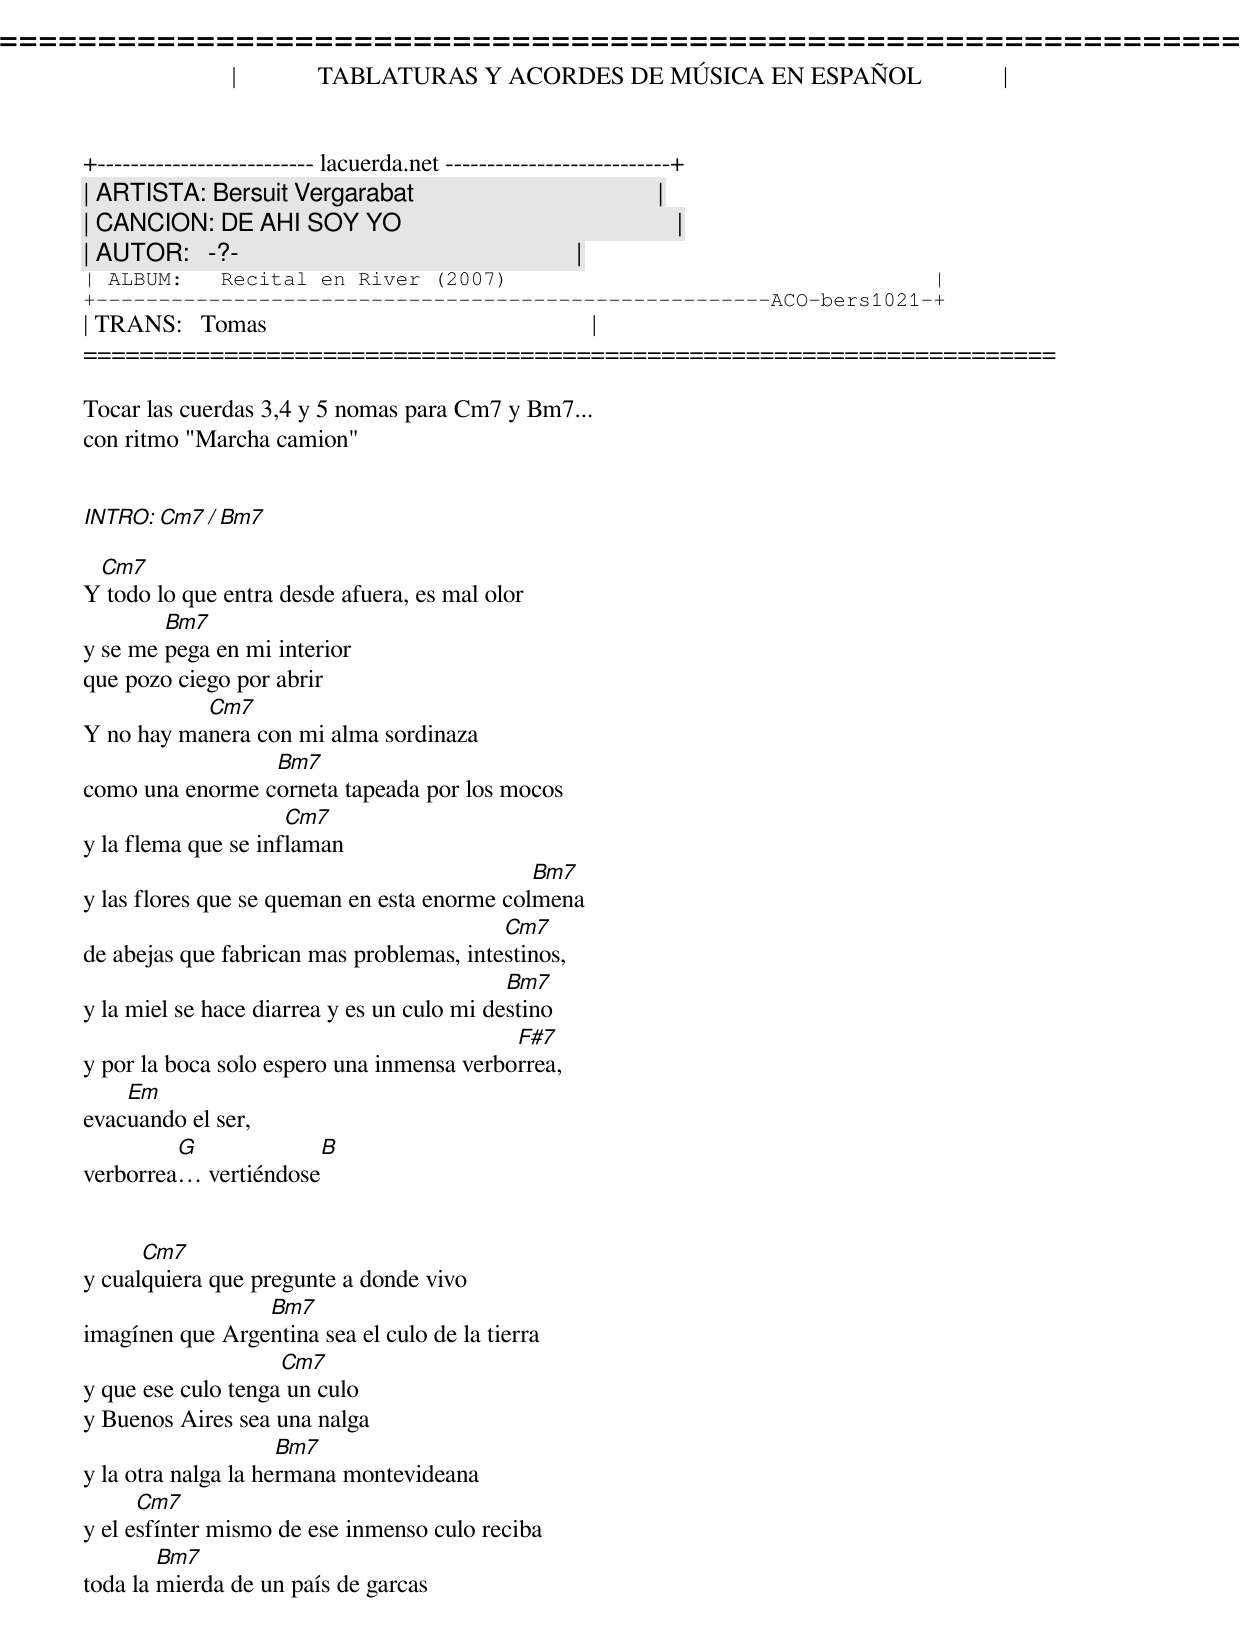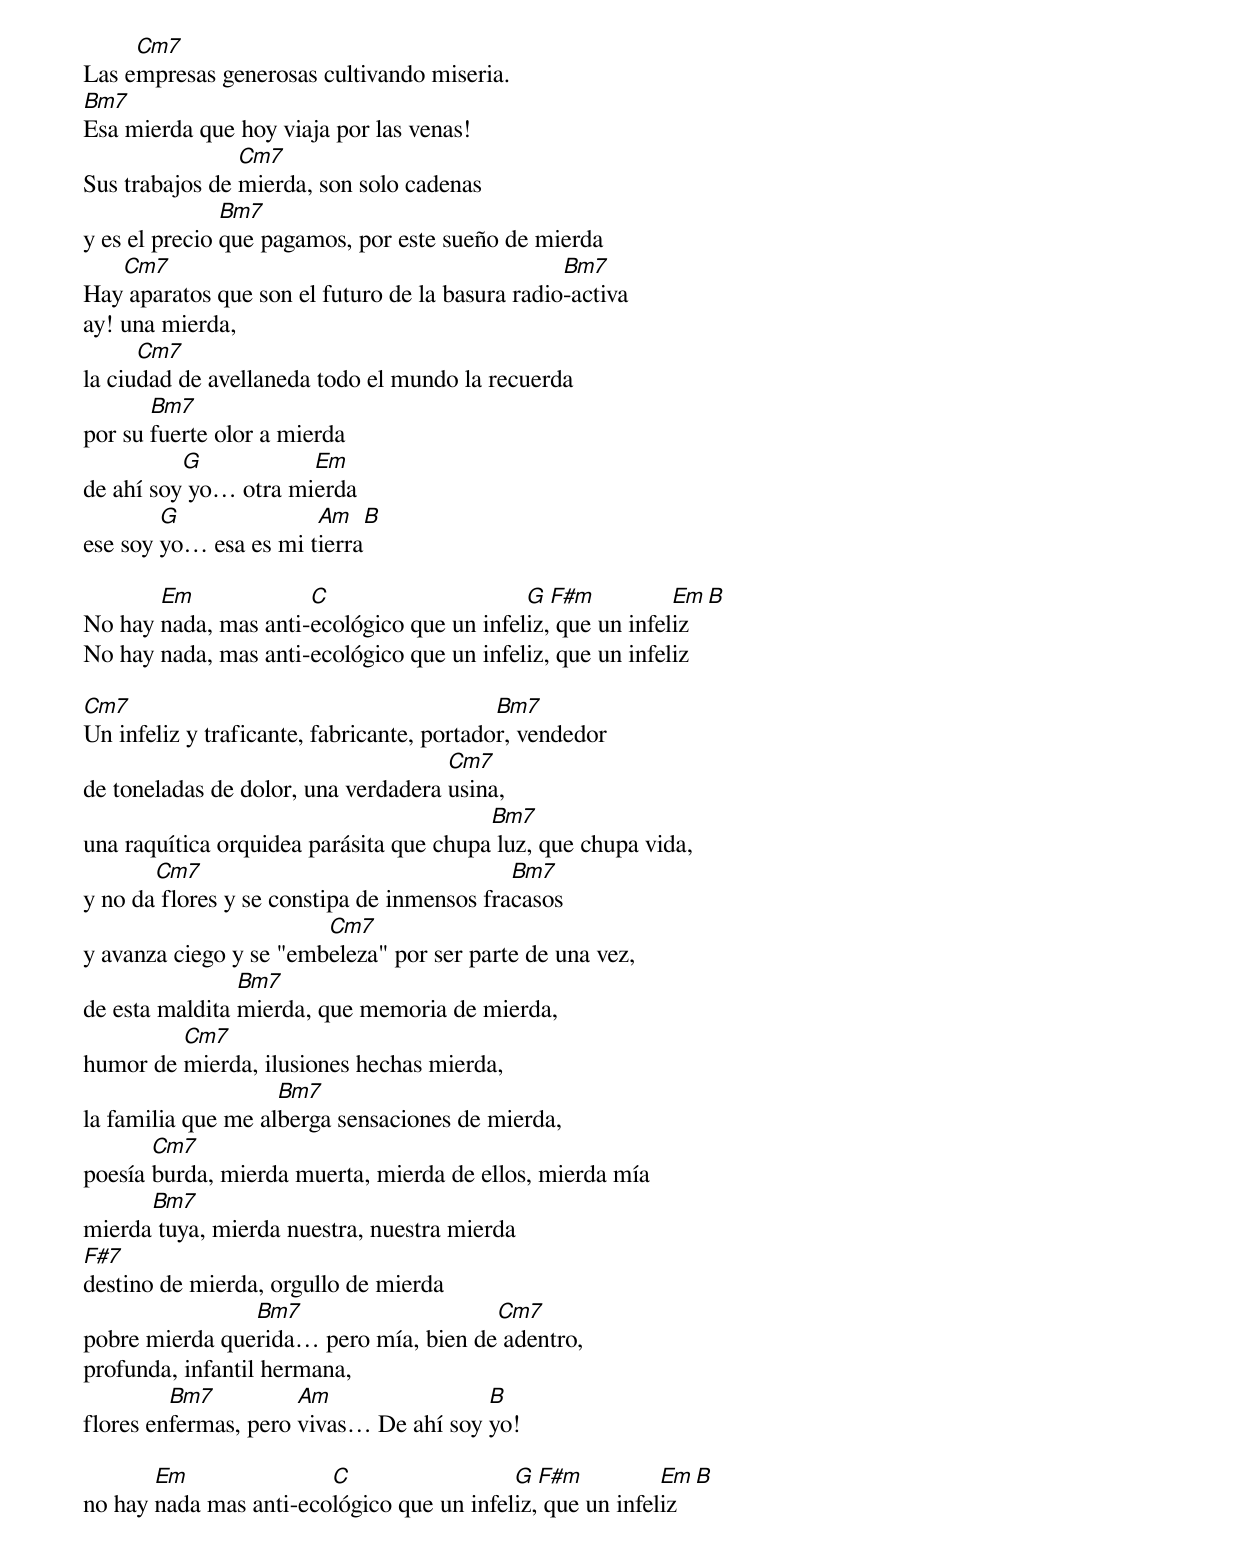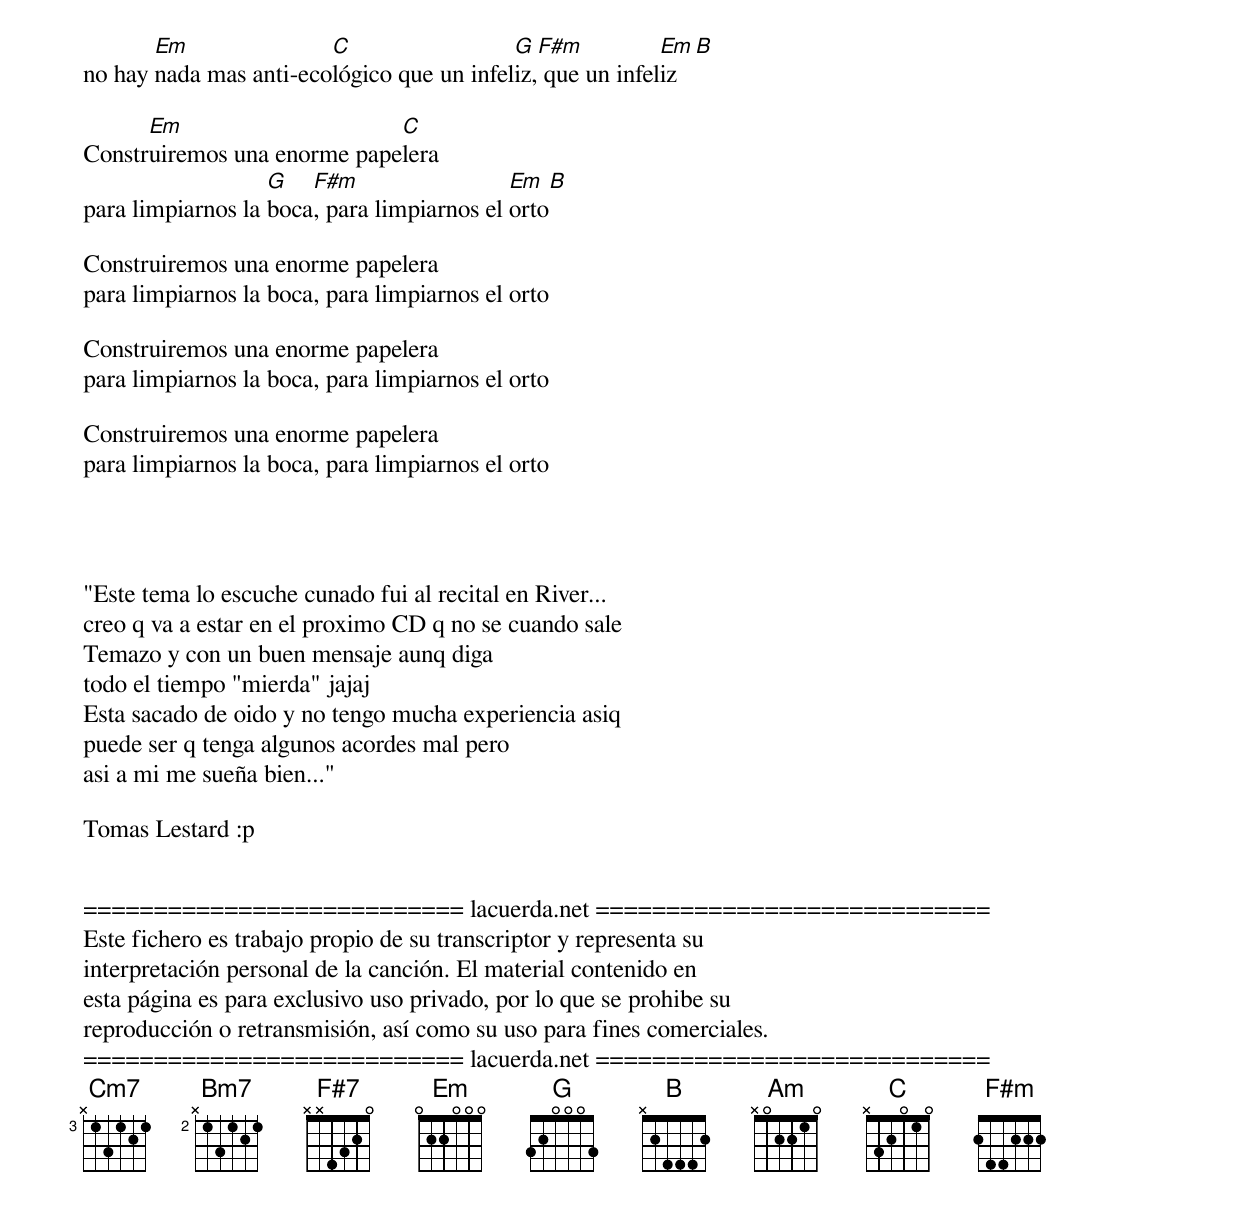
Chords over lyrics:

=====================================================================
|             TABLATURAS Y ACORDES DE MÚSICA EN ESPAÑOL             |
+-------------------------- lacuerda.net ---------------------------+
| ARTISTA: Bersuit Vergarabat                                       |
| CANCION: DE AHI SOY YO                                            |
| AUTOR:   -?-                                                      |
| ALBUM:   Recital en River (2007)                                  |
+------------------------------------------------------ACO-bers1021-+
| TRANS:   Tomas                                                    |
=====================================================================

Tocar las cuerdas 3,4 y 5 nomas para Cm7 y Bm7...
con ritmo "Marcha camion"


INTRO: Cm7 / Bm7

 Cm7
Y todo lo que entra desde afuera, es mal olor
        Bm7
y se me pega en mi interior
que pozo ciego por abrir
           Cm7
Y no hay manera con mi alma sordinaza
                 Bm7
como una enorme corneta tapeada por los mocos
                     Cm7
y la flema que se inflaman
                                             Bm7
y las flores que se queman en esta enorme colmena
                                          Cm7
de abejas que fabrican mas problemas, intestinos,
                                            Bm7
y la miel se hace diarrea y es un culo mi destino
                                           F#7
y por la boca solo espero una inmensa verborrea,
    Em
evacuando el ser,
         G               B
verborrea vertiéndose


      Cm7
y cualquiera que pregunte a donde vivo
                 Bm7
imagínen que Argentina sea el culo de la tierra
                    Cm7
y que ese culo tenga un culo
y Buenos Aires sea una nalga
                     Bm7
y la otra nalga la hermana montevideana
      Cm7
y el esfínter mismo de ese inmenso culo reciba
        Bm7
toda la mierda de un país de garcas
     Cm7
Las empresas generosas cultivando miseria.
Bm7
Esa mierda que hoy viaja por las venas!
                Cm7
Sus trabajos de mierda, son solo cadenas
               Bm7
y es el precio que pagamos, por este sueño de mierda
   Cm7                                           Bm7
Hay aparatos que son el futuro de la basura radio-activa
ay! una mierda,
      Cm7
la ciudad de avellaneda todo el mundo la recuerda
       Bm7
por su fuerte olor a mierda
          G           Em
de ahí soy yo otra mierda
        G              Am    B
ese soy yo esa es mi tierra

       Em             C                     G  F#m          Em  B
No hay nada, mas anti-ecológico que un infeliz, que un infeliz
No hay nada, mas anti-ecológico que un infeliz, que un infeliz

Cm7                                         Bm7
Un infeliz y traficante, fabricante, portador, vendedor
                                     Cm7
de toneladas de dolor, una verdadera usina,
                                         Bm7
una raquítica orquidea parásita que chupa luz, que chupa vida,
       Cm7                                  Bm7
y no da flores y se constipa de inmensos fracasos
                        Cm7
y avanza ciego y se "embeleza" por ser parte de una vez,
                Bm7
de esta maldita mierda, que memoria de mierda,
         Cm7
humor de mierda, ilusiones hechas mierda,
                    Bm7
la familia que me alberga sensaciones de mierda,
       Cm7
poesía burda, mierda muerta, mierda de ellos, mierda mía
      Bm7
mierda tuya, mierda nuestra, nuestra mierda
F#7
destino de mierda, orgullo de mierda
                Bm7                    Cm7
pobre mierda querida pero mía, bien de adentro,
profunda, infantil hermana,
         Bm7          Am                B
flores enfermas, pero vivas De ahí soy yo!

       Em               C                  G  F#m          Em B
no hay nada mas anti-ecológico que un infeliz, que un infeliz
       Em               C                  G  F#m          Em B
no hay nada mas anti-ecológico que un infeliz, que un infeliz

      Em                     C
Construiremos una enorme papelera
                   G   F#m                  Em   B
para limpiarnos la boca, para limpiarnos el orto

Construiremos una enorme papelera
para limpiarnos la boca, para limpiarnos el orto

Construiremos una enorme papelera
para limpiarnos la boca, para limpiarnos el orto

Construiremos una enorme papelera
para limpiarnos la boca, para limpiarnos el orto




"Este tema lo escuche cunado fui al recital en River...
creo q va a estar en el proximo CD q no se cuando sale
Temazo y con un buen mensaje aunq diga
todo el tiempo "mierda" jajaj
Esta sacado de oido y no tengo mucha experiencia asiq
puede ser q tenga algunos acordes mal pero
asi a mi me sueña bien..."

Tomas Lestard :p


=========================== lacuerda.net ============================
Este fichero es trabajo propio de su transcriptor y representa su
interpretación personal de la canción. El material contenido en
esta página es para exclusivo uso privado, por lo que se prohibe su
reproducción o retransmisión, así como su uso para fines comerciales.
=========================== lacuerda.net ============================
